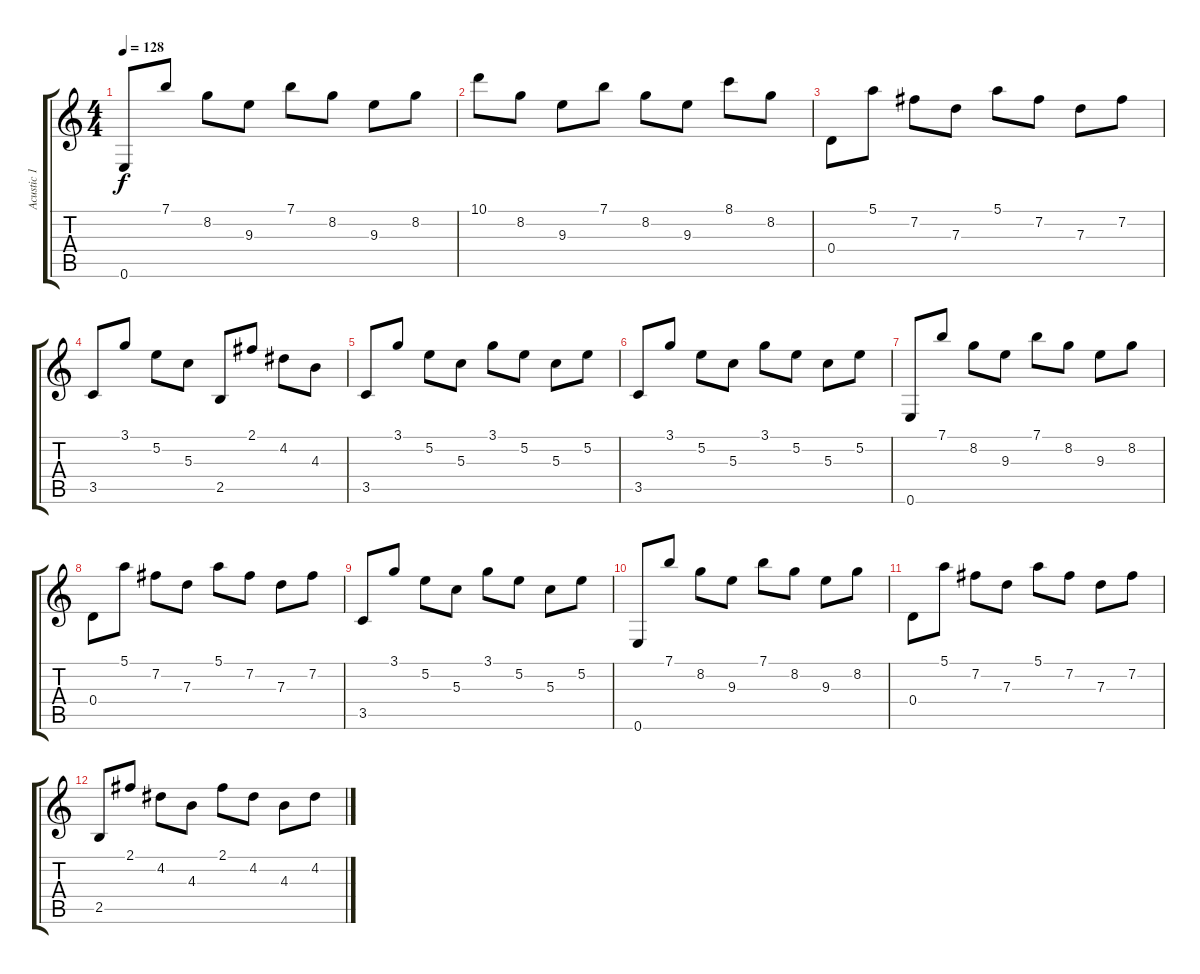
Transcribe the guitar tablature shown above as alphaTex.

\track ("Acustic 1" "Acustic 1") {instrument acousticguitarsteel}
\staff {score tabs}
\tuning (E4 B3 G3 D3 A2 E2) {hide}
\ts (4 4)
\tempo 128
\clef g2
\ks c
0.6.8{dy f} 7.1.8 8.2.8 9.3.8 7.1.8 8.2.8 9.3.8 8.2.8 |
10.1.8 8.2.8 9.3.8 7.1.8 8.2.8 9.3.8 8.1.8 8.2.8 |
0.4.8 5.1.8 7.2.8 7.3.8 5.1.8 7.2.8 7.3.8 7.2.8 |
3.5.8 3.1.8 5.2.8 5.3.8 2.5.8 2.1.8 4.2.8 4.3.8 |
3.5.8 3.1.8 5.2.8 5.3.8 3.1.8 5.2.8 5.3.8 5.2.8 |
3.5.8 3.1.8 5.2.8 5.3.8 3.1.8 5.2.8 5.3.8 5.2.8 |
0.6.8 7.1.8 8.2.8 9.3.8 7.1.8 8.2.8 9.3.8 8.2.8 |
0.4.8 5.1.8 7.2.8 7.3.8 5.1.8 7.2.8 7.3.8 7.2.8 |
3.5.8 3.1.8 5.2.8 5.3.8 3.1.8 5.2.8 5.3.8 5.2.8 |
0.6.8 7.1.8 8.2.8 9.3.8 7.1.8 8.2.8 9.3.8 8.2.8 |
0.4.8 5.1.8 7.2.8 7.3.8 5.1.8 7.2.8 7.3.8 7.2.8 |
2.5.8 2.1.8 4.2.8 4.3.8 2.1.8 4.2.8 4.3.8 4.2.8
